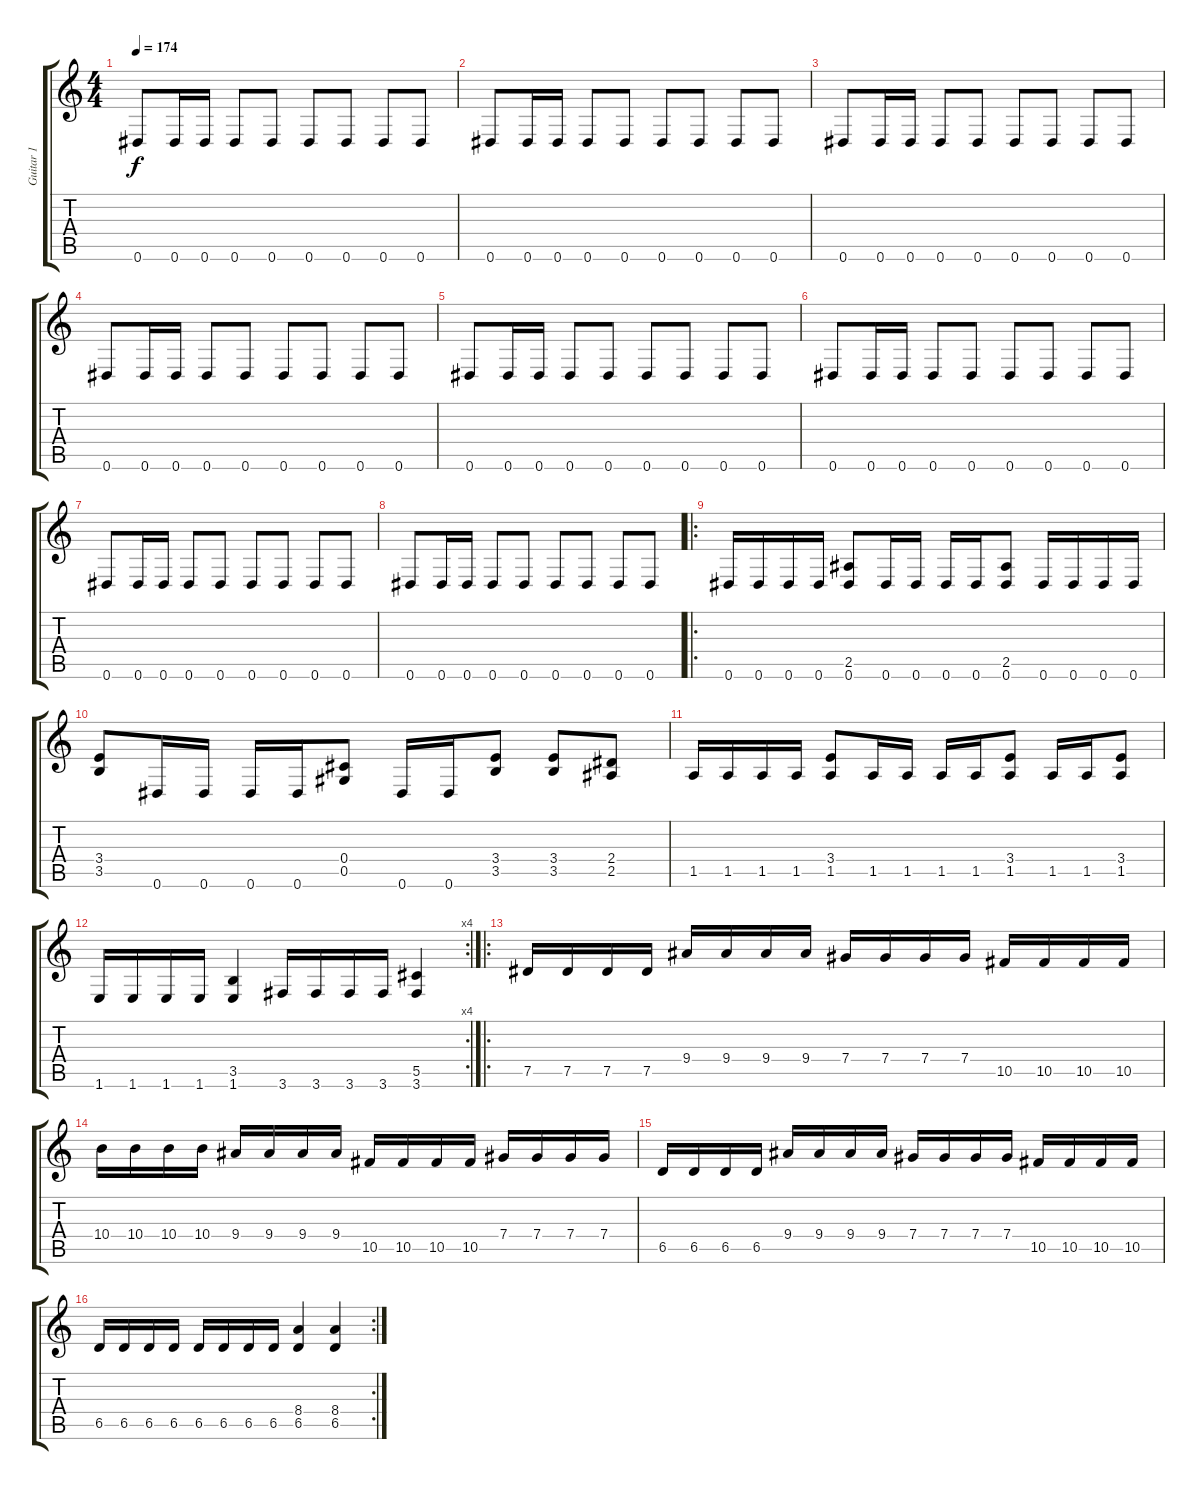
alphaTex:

\track ("Guitar 1" "Guitar 1") {instrument distortionguitar}
\staff {score tabs}
\tuning (Eb4 Bb3 Gb3 Db3 Ab2 Eb2) {hide}
\ts (4 4)
\tempo 174
\clef g2
\ks c
0.6.8{dy f} 0.6.16 0.6.16 0.6.8 0.6.8 0.6.8 0.6.8 0.6.8 0.6.8 |
0.6.8 0.6.16 0.6.16 0.6.8 0.6.8 0.6.8 0.6.8 0.6.8 0.6.8 |
0.6.8 0.6.16 0.6.16 0.6.8 0.6.8 0.6.8 0.6.8 0.6.8 0.6.8 |
0.6.8 0.6.16 0.6.16 0.6.8 0.6.8 0.6.8 0.6.8 0.6.8 0.6.8 |
0.6.8 0.6.16 0.6.16 0.6.8 0.6.8 0.6.8 0.6.8 0.6.8 0.6.8 |
0.6.8 0.6.16 0.6.16 0.6.8 0.6.8 0.6.8 0.6.8 0.6.8 0.6.8 |
0.6.8 0.6.16 0.6.16 0.6.8 0.6.8 0.6.8 0.6.8 0.6.8 0.6.8 |
0.6.8 0.6.16 0.6.16 0.6.8 0.6.8 0.6.8 0.6.8 0.6.8 0.6.8 |
\ro
0.6.16 0.6.16 0.6.16 0.6.16 (2.5 0.6).8 0.6.16 0.6.16 0.6.16 0.6.16 (2.5 0.6).8 0.6.16 0.6.16 0.6.16 0.6.16 |
(3.4 3.5).8 0.6.16 0.6.16 0.6.16 0.6.16 (0.4 0.5).8 0.6.16 0.6.16 (3.4 3.5).8 (3.4 3.5).8 (2.4 2.5).8 |
1.5.16 1.5.16 1.5.16 1.5.16 (3.4 1.5).8 1.5.16 1.5.16 1.5.16 1.5.16 (3.4 1.5).8 1.5.16 1.5.16 (3.4 1.5).8 |
\rc 4
1.6.16 1.6.16 1.6.16 1.6.16 (3.5 1.6).4 3.6.16 3.6.16 3.6.16 3.6.16 (5.5 3.6).4 |
\ro
7.5.16 7.5.16 7.5.16 7.5.16 9.4.16 9.4.16 9.4.16 9.4.16 7.4.16 7.4.16 7.4.16 7.4.16 10.5.16 10.5.16 10.5.16 10.5.16 |
10.4.16 10.4.16 10.4.16 10.4.16 9.4.16 9.4.16 9.4.16 9.4.16 10.5.16 10.5.16 10.5.16 10.5.16 7.4.16 7.4.16 7.4.16 7.4.16 |
6.5.16 6.5.16 6.5.16 6.5.16 9.4.16 9.4.16 9.4.16 9.4.16 7.4.16 7.4.16 7.4.16 7.4.16 10.5.16 10.5.16 10.5.16 10.5.16 |
\rc 2
6.5.16 6.5.16 6.5.16 6.5.16 6.5.16 6.5.16 6.5.16 6.5.16 (8.4 6.5).4 (8.4 6.5).4
